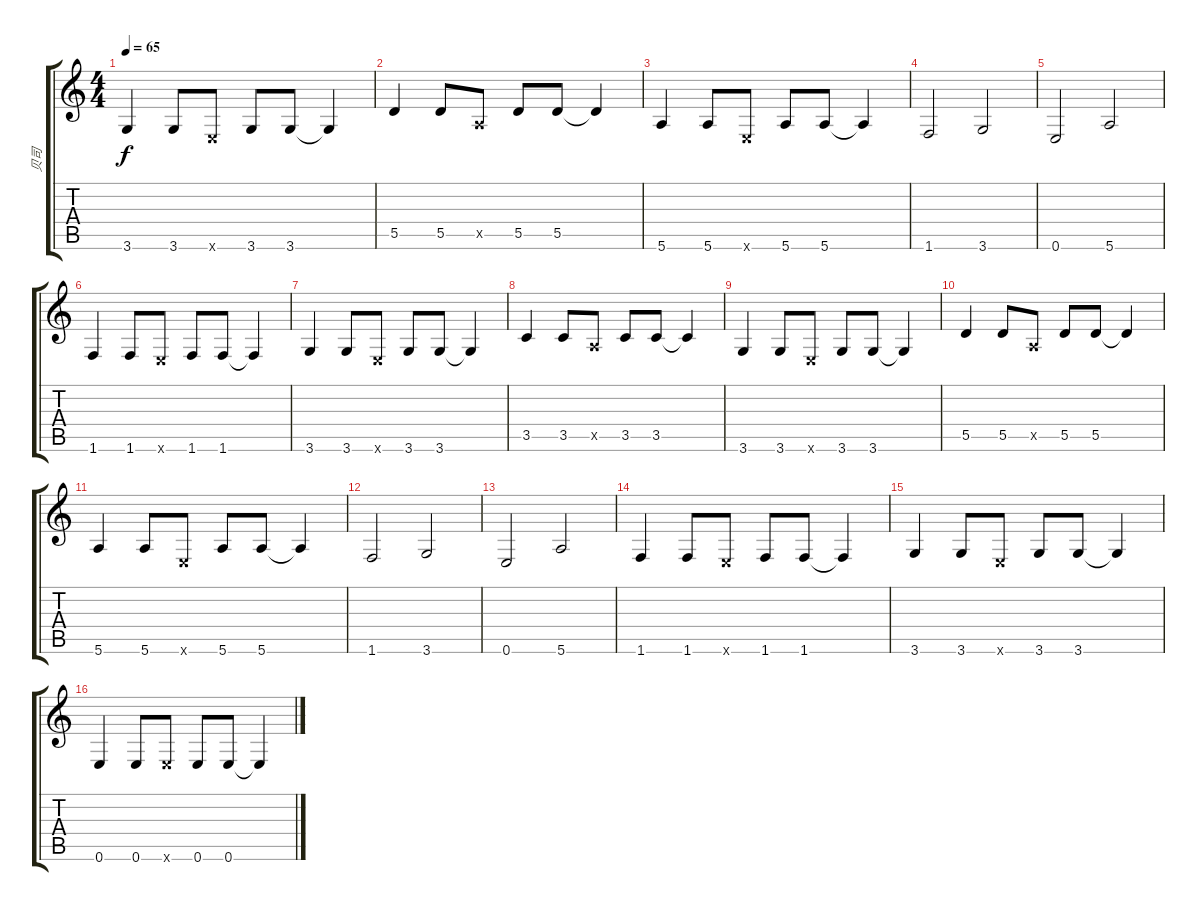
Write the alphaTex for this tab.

\track ("贝司" "贝司") {instrument electricbassfinger}
\staff {score tabs}
\tuning (E4 B3 G3 D3 A2 E2) {hide}
\ts (4 4)
\tempo 65
\clef g2
\ks c
3.6.4{dy f} 3.6.8 0.6{x}.8 3.6.8 3.6.8 3.6{t}.4 |
5.5.4 5.5.8 0.5{x}.8 5.5.8 5.5.8 5.5{t}.4 |
5.6.4 5.6.8 0.6{x}.8 5.6.8 5.6.8 5.6{t}.4 |
1.6.2 3.6.2 |
0.6.2 5.6.2 |
1.6.4 1.6.8 0.6{x}.8 1.6.8 1.6.8 1.6{t}.4 |
3.6.4 3.6.8 0.6{x}.8 3.6.8 3.6.8 3.6{t}.4 |
3.5.4 3.5.8 0.5{x}.8 3.5.8 3.5.8 3.5{t}.4 |
3.6.4 3.6.8 0.6{x}.8 3.6.8 3.6.8 3.6{t}.4 |
5.5.4 5.5.8 0.5{x}.8 5.5.8 5.5.8 5.5{t}.4 |
5.6.4 5.6.8 0.6{x}.8 5.6.8 5.6.8 5.6{t}.4 |
1.6.2 3.6.2 |
0.6.2 5.6.2 |
1.6.4 1.6.8 0.6{x}.8 1.6.8 1.6.8 1.6{t}.4 |
3.6.4 3.6.8 0.6{x}.8 3.6.8 3.6.8 3.6{t}.4 |
0.6.4 0.6.8 0.6{x}.8 0.6.8 0.6.8 0.6{t}.4
